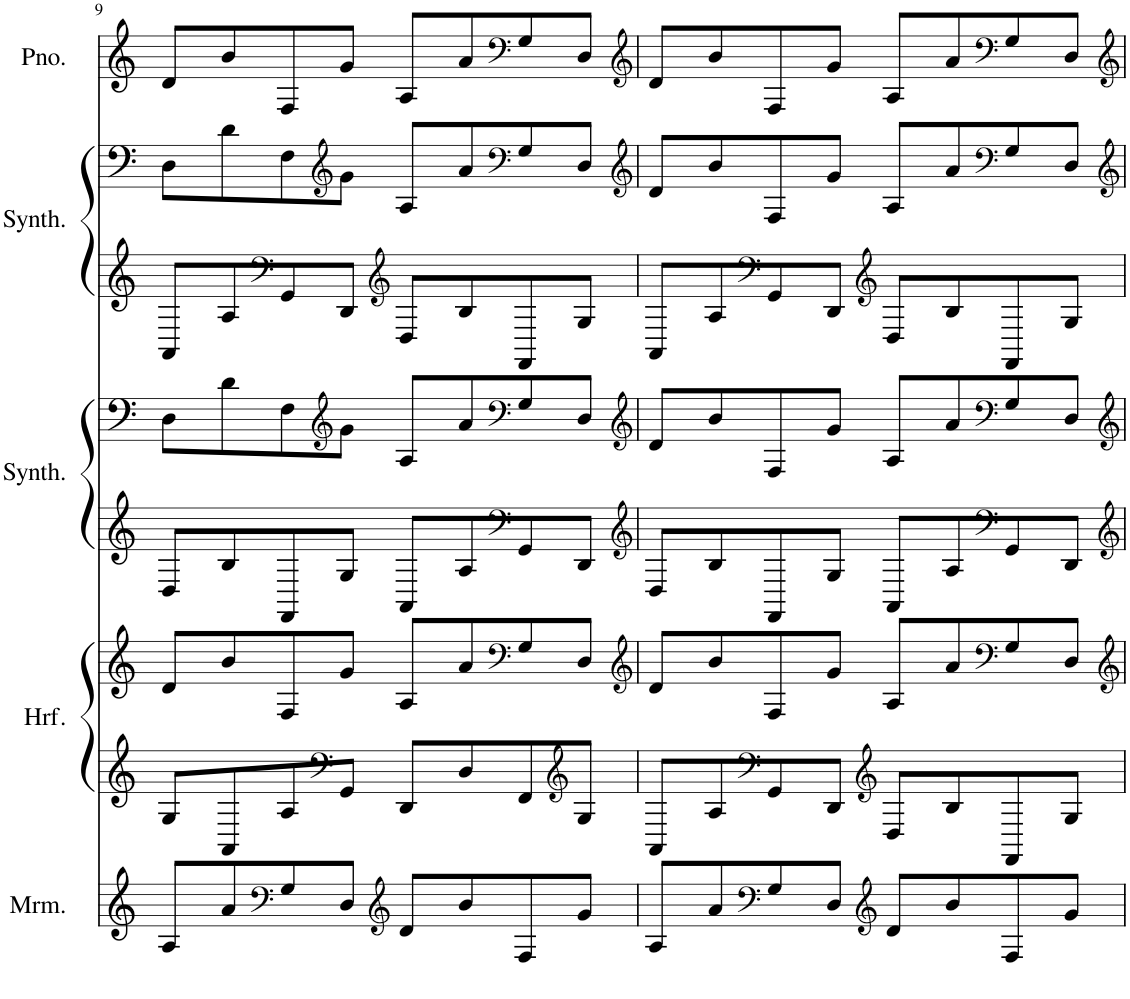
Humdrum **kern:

**kern	**kern	**kern	**kern	**kern	**kern	**kern	**kern
*part5	*part4	*part4	*part3	*part3	*part2	*part2	*part1
*staff8	*staff7	*staff6	*staff5	*staff4	*staff3	*staff2	*staff1
*I"Marimba	*I"Harfe	*	*I"String Synthesizer	*	*I"Atmosphere Synthesizer	*	*I"Piano
*I'Mrm.	*I'Hrf.	*	*I'Synth.	*	*I'Synth.	*	*I'Pno.
!!LO:PB:g=z
*clefG2	*clefG2	*clefG2	*clefG2	*clefF4	*clefG2	*clefF4	*clefG2
*k[]	*k[]	*k[]	*k[]	*k[]	*k[]	*k[]	*k[]
*M4/4	*M4/4	*M4/4	*M4/4	*M4/4	*M4/4	*M4/4	*M4/4
=9	=9	=9	=9	=9	=9	=9	=9
8A/L	8G/L	8d/L	8D/L	8D\L	8AA/L	8D\L	8d/L
8a/	8AA/	8b/	8B/	8d\	8A/	8d\	8b/
*clefF4	*	*	*	*	*clefF4	*	*
8G/	8A/	8F/	8FF/	8F\	8GG/	8F\	8F/
*	*clefF4	*	*	*clefG2	*	*clefG2	*
8D/J	8GG/J	8g/J	8G/J	8g\J	8DD/J	8g\J	8g/J
*clefG2	*	*	*	*	*clefG2	*	*
8d/L	8DD/L	8A/L	8AA/L	8A/L	8D/L	8A/L	8A/L
8b/	8D/	8a/	8A/	8a/	8B/	8a/	8a/
*	*	*clefF4	*clefF4	*clefF4	*	*clefF4	*clefF4
8F/	8FF/	8G/	8GG/	8G/	8FF/	8G/	8G/
*	*clefG2	*	*	*	*	*	*
8g/J	8G/J	8D/J	8DD/J	8D/J	8G/J	8D/J	8D/J
=10	=10	=10	=10	=10	=10	=10	=10
*	*	*clefG2	*clefG2	*clefG2	*	*clefG2	*clefG2
8A/L	8AA/L	8d/L	8D/L	8d/L	8AA/L	8d/L	8d/L
8a/	8A/	8b/	8B/	8b/	8A/	8b/	8b/
*clefF4	*clefF4	*	*	*	*clefF4	*	*
8G/	8GG/	8F/	8FF/	8F/	8GG/	8F/	8F/
8D/J	8DD/J	8g/J	8G/J	8g/J	8DD/J	8g/J	8g/J
*clefG2	*clefG2	*	*	*	*clefG2	*	*
8d/L	8D/L	8A/L	8AA/L	8A/L	8D/L	8A/L	8A/L
8b/	8B/	8a/	8A/	8a/	8B/	8a/	8a/
*	*	*clefF4	*clefF4	*clefF4	*	*clefF4	*clefF4
8F/	8FF/	8G/	8GG/	8G/	8FF/	8G/	8G/
8g/J	8G/J	8D/J	8DD/J	8D/J	8G/J	8D/J	8D/J
=	=	=	=	=	=	=	=
*-	*-	*-	*-	*-	*-	*-	*-
